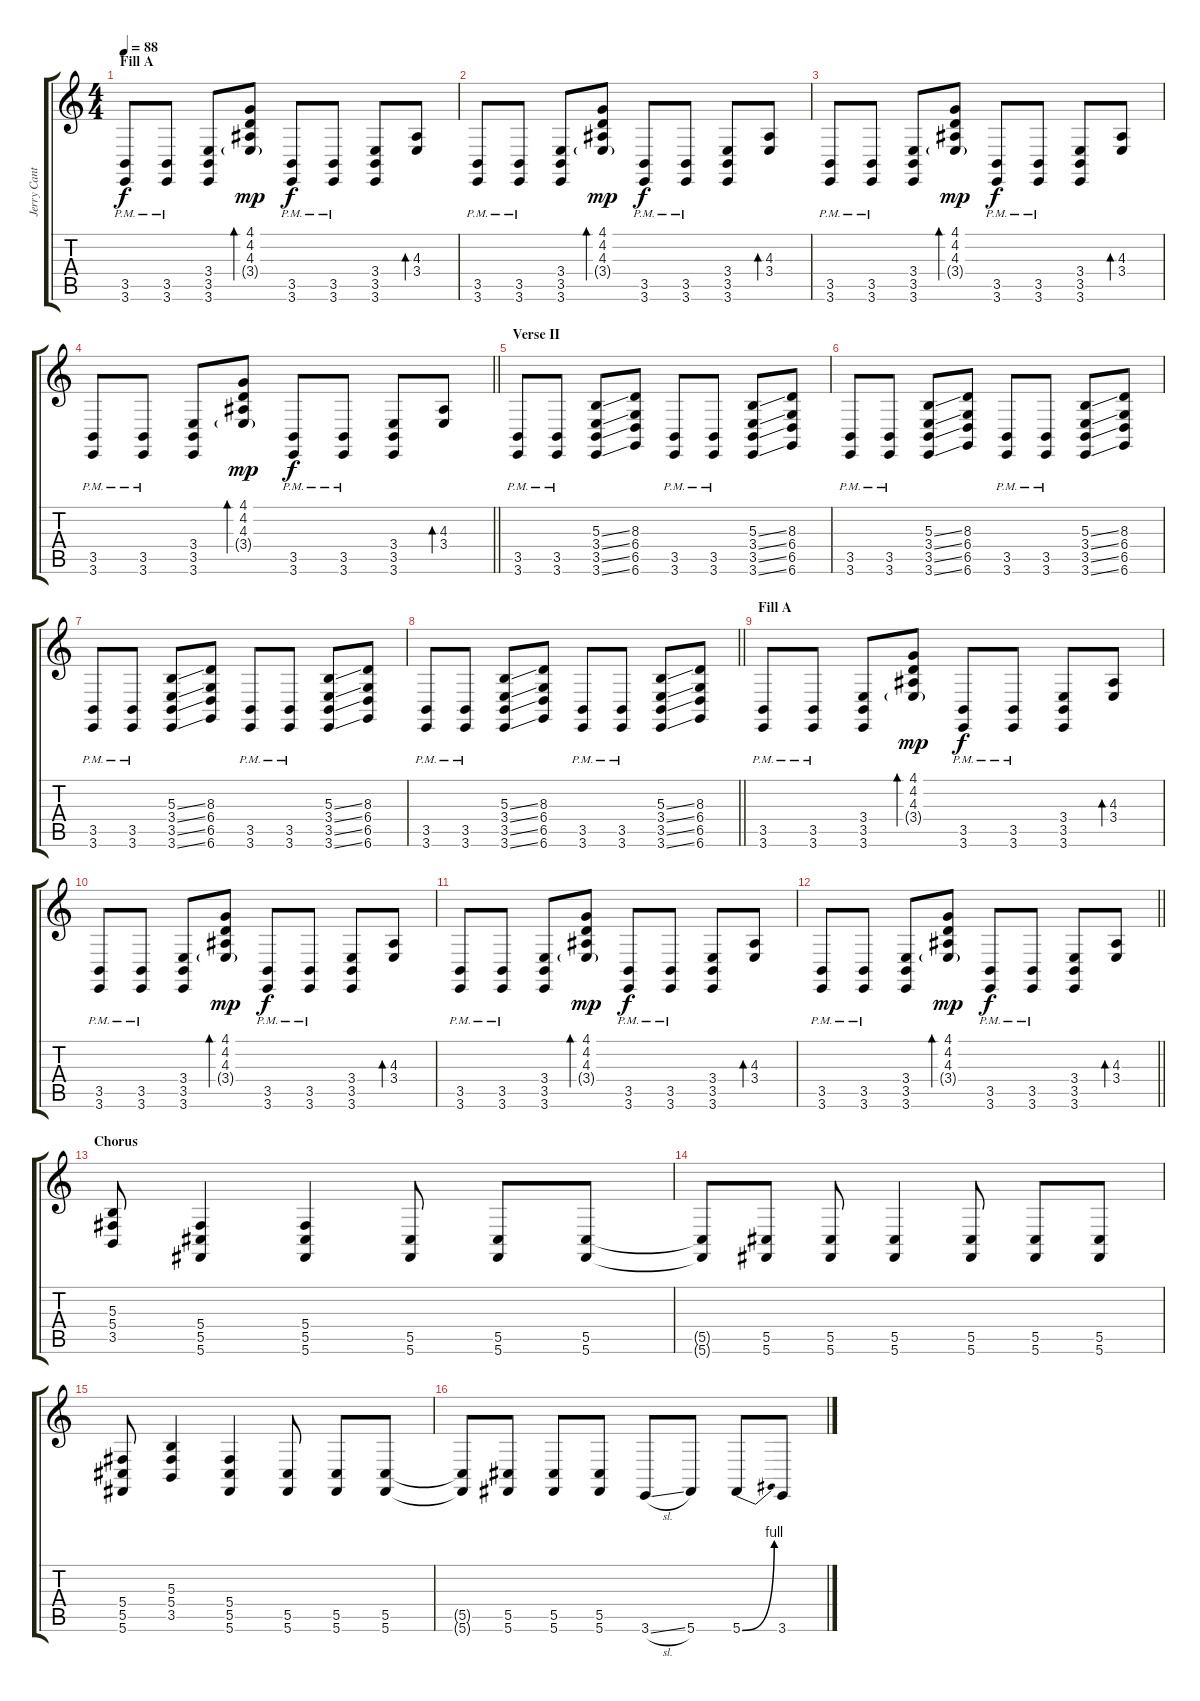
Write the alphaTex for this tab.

\track ("Jerry Cantrell I (Right)" "Jerry Cant") {instrument lead8bassandlead}
\staff {score tabs}
\tuning (Eb4 Bb3 Gb3 Db3 Ab2 Db2) {hide}
\ts (4 4)
\section ("" "Fill A")
\tempo 88
\clef g2
\ks c
(3.5{pm} 3.6{pm}).8{dy f} (3.5{pm} 3.6{pm}).8 (3.4 3.5 3.6).8 (4.1 4.2 4.3 3.4{g}).8{bd 30 dy mp} (3.5{pm} 3.6{pm}).8{dy f} (3.5{pm} 3.6{pm}).8 (3.4 3.5 3.6).8 (4.3 3.4).8{bd 30} |
(3.5{pm} 3.6{pm}).8 (3.5{pm} 3.6{pm}).8 (3.4 3.5 3.6).8 (4.1 4.2 4.3 3.4{g}).8{bd 30 dy mp} (3.5{pm} 3.6{pm}).8{dy f} (3.5{pm} 3.6{pm}).8 (3.4 3.5 3.6).8 (4.3 3.4).8{bd 30} |
(3.5{pm} 3.6{pm}).8 (3.5{pm} 3.6{pm}).8 (3.4 3.5 3.6).8 (4.1 4.2 4.3 3.4{g}).8{bd 30 dy mp} (3.5{pm} 3.6{pm}).8{dy f} (3.5{pm} 3.6{pm}).8 (3.4 3.5 3.6).8 (4.3 3.4).8{bd 30} |
\barLineRight lightlight
(3.5{pm} 3.6{pm}).8 (3.5{pm} 3.6{pm}).8 (3.4 3.5 3.6).8 (4.1 4.2 4.3 3.4{g}).8{bd 30 dy mp} (3.5{pm} 3.6{pm}).8{dy f} (3.5{pm} 3.6{pm}).8 (3.4 3.5 3.6).8 (4.3 3.4).8{bd 30} |
\section ("" "Verse II")
(3.5{pm} 3.6{pm}).8 (3.5{pm} 3.6{pm}).8 (5.3{ss} 3.4{ss} 3.5{ss} 3.6{ss}).8 (8.3 6.4 6.5 6.6).8 (3.5{pm} 3.6{pm}).8 (3.5{pm} 3.6{pm}).8 (5.3{ss} 3.4{ss} 3.5{ss} 3.6{ss}).8 (8.3 6.4 6.5 6.6).8 |
(3.5{pm} 3.6{pm}).8 (3.5{pm} 3.6{pm}).8 (5.3{ss} 3.4{ss} 3.5{ss} 3.6{ss}).8 (8.3 6.4 6.5 6.6).8 (3.5{pm} 3.6{pm}).8 (3.5{pm} 3.6{pm}).8 (5.3{ss} 3.4{ss} 3.5{ss} 3.6{ss}).8 (8.3 6.4 6.5 6.6).8 |
(3.5{pm} 3.6{pm}).8 (3.5{pm} 3.6{pm}).8 (5.3{ss} 3.4{ss} 3.5{ss} 3.6{ss}).8 (8.3 6.4 6.5 6.6).8 (3.5{pm} 3.6{pm}).8 (3.5{pm} 3.6{pm}).8 (5.3{ss} 3.4{ss} 3.5{ss} 3.6{ss}).8 (8.3 6.4 6.5 6.6).8 |
\barLineRight lightlight
(3.5{pm} 3.6{pm}).8 (3.5{pm} 3.6{pm}).8 (5.3{ss} 3.4{ss} 3.5{ss} 3.6{ss}).8 (8.3 6.4 6.5 6.6).8 (3.5{pm} 3.6{pm}).8 (3.5{pm} 3.6{pm}).8 (5.3{ss} 3.4{ss} 3.5{ss} 3.6{ss}).8 (8.3 6.4 6.5 6.6).8 |
\section ("" "Fill A")
(3.5{pm} 3.6{pm}).8 (3.5{pm} 3.6{pm}).8 (3.4 3.5 3.6).8 (4.1 4.2 4.3 3.4{g}).8{bd 30 dy mp} (3.5{pm} 3.6{pm}).8{dy f} (3.5{pm} 3.6{pm}).8 (3.4 3.5 3.6).8 (4.3 3.4).8{bd 30} |
(3.5{pm} 3.6{pm}).8 (3.5{pm} 3.6{pm}).8 (3.4 3.5 3.6).8 (4.1 4.2 4.3 3.4{g}).8{bd 30 dy mp} (3.5{pm} 3.6{pm}).8{dy f} (3.5{pm} 3.6{pm}).8 (3.4 3.5 3.6).8 (4.3 3.4).8{bd 30} |
(3.5{pm} 3.6{pm}).8 (3.5{pm} 3.6{pm}).8 (3.4 3.5 3.6).8 (4.1 4.2 4.3 3.4{g}).8{bd 30 dy mp} (3.5{pm} 3.6{pm}).8{dy f} (3.5{pm} 3.6{pm}).8 (3.4 3.5 3.6).8 (4.3 3.4).8{bd 30} |
\barLineRight lightlight
(3.5{pm} 3.6{pm}).8 (3.5{pm} 3.6{pm}).8 (3.4 3.5 3.6).8 (4.1 4.2 4.3 3.4{g}).8{bd 30 dy mp} (3.5{pm} 3.6{pm}).8{dy f} (3.5{pm} 3.6{pm}).8 (3.4 3.5 3.6).8 (4.3 3.4).8{bd 30} |
\section ("" "Chorus")
(5.3 5.4 3.5).8 (5.4 5.5 5.6).4 (5.4 5.5 5.6).4 (5.5 5.6).8 (5.5 5.6).8 (5.5 5.6).8 |
(5.5{t} 5.6{t}).8 (5.5 5.6).8 (5.5 5.6).8 (5.5 5.6).4 (5.5 5.6).8 (5.5 5.6).8 (5.5 5.6).8 |
(5.4 5.5 5.6).8 (5.3 5.4 3.5).4 (5.4 5.5 5.6).4 (5.5 5.6).8 (5.5 5.6).8 (5.5 5.6).8 |
(5.5{t} 5.6{t}).8 (5.5 5.6).8 (5.5 5.6).8 (5.5 5.6).8 3.6{sl}.8 5.6.8 5.6{be (bend 0 0 60 4)}.8 3.6.8
